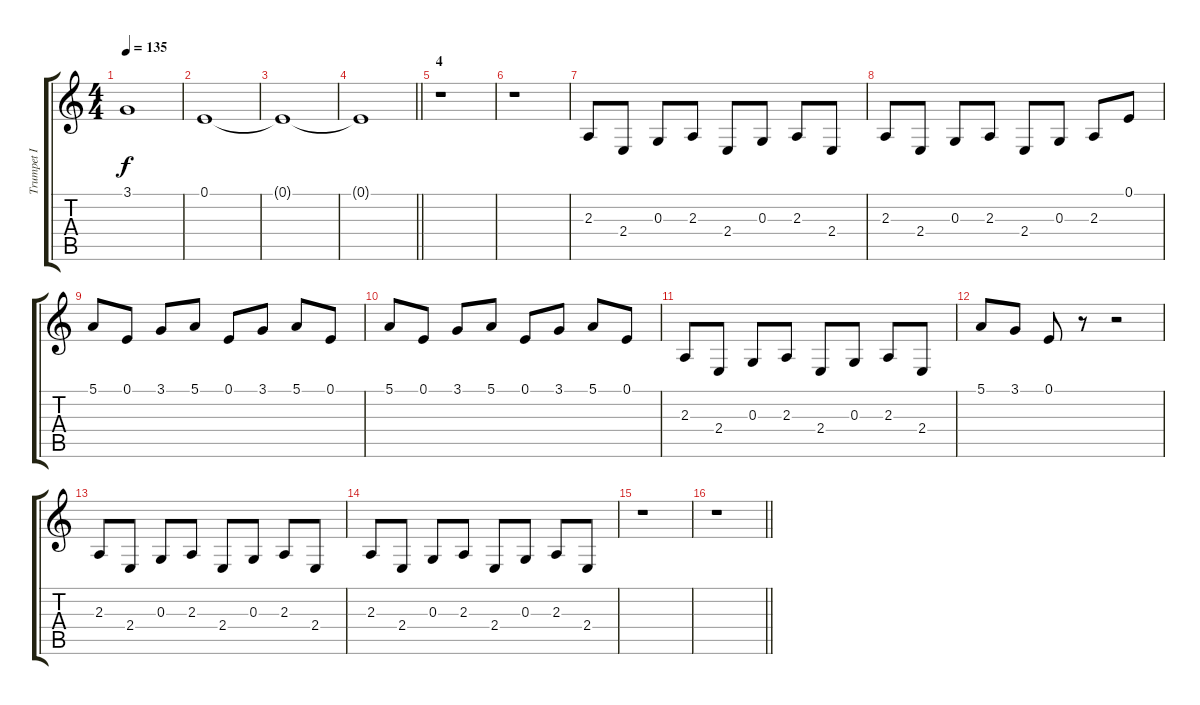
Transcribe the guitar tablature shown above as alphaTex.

\track ("Trumpet I" "Trumpet I") {instrument mutedtrumpet}
\staff {score tabs}
\tuning (E4 B3 G3 D3 A2 E2) {hide}
\ts (4 4)
\tempo 135
\clef g2
\ks c
3.1.1{dy f} |
0.1.1 |
0.1{t}.1 |
\barLineRight lightlight
0.1{t}.1 |
\section ("" "4")
r.1 |
r.1 |
2.3.8 2.4.8 0.3.8 2.3.8 2.4.8 0.3.8 2.3.8 2.4.8 |
2.3.8 2.4.8 0.3.8 2.3.8 2.4.8 0.3.8 2.3.8 0.1.8 |
5.1.8 0.1.8 3.1.8 5.1.8 0.1.8 3.1.8 5.1.8 0.1.8 |
5.1.8 0.1.8 3.1.8 5.1.8 0.1.8 3.1.8 5.1.8 0.1.8 |
2.3.8 2.4.8 0.3.8 2.3.8 2.4.8 0.3.8 2.3.8 2.4.8 |
5.1.8 3.1.8 0.1.8 r.8 r.2 |
2.3.8 2.4.8 0.3.8 2.3.8 2.4.8 0.3.8 2.3.8 2.4.8 |
2.3.8 2.4.8 0.3.8 2.3.8 2.4.8 0.3.8 2.3.8 2.4.8 |
r.1 |
\barLineRight lightlight
r.1
